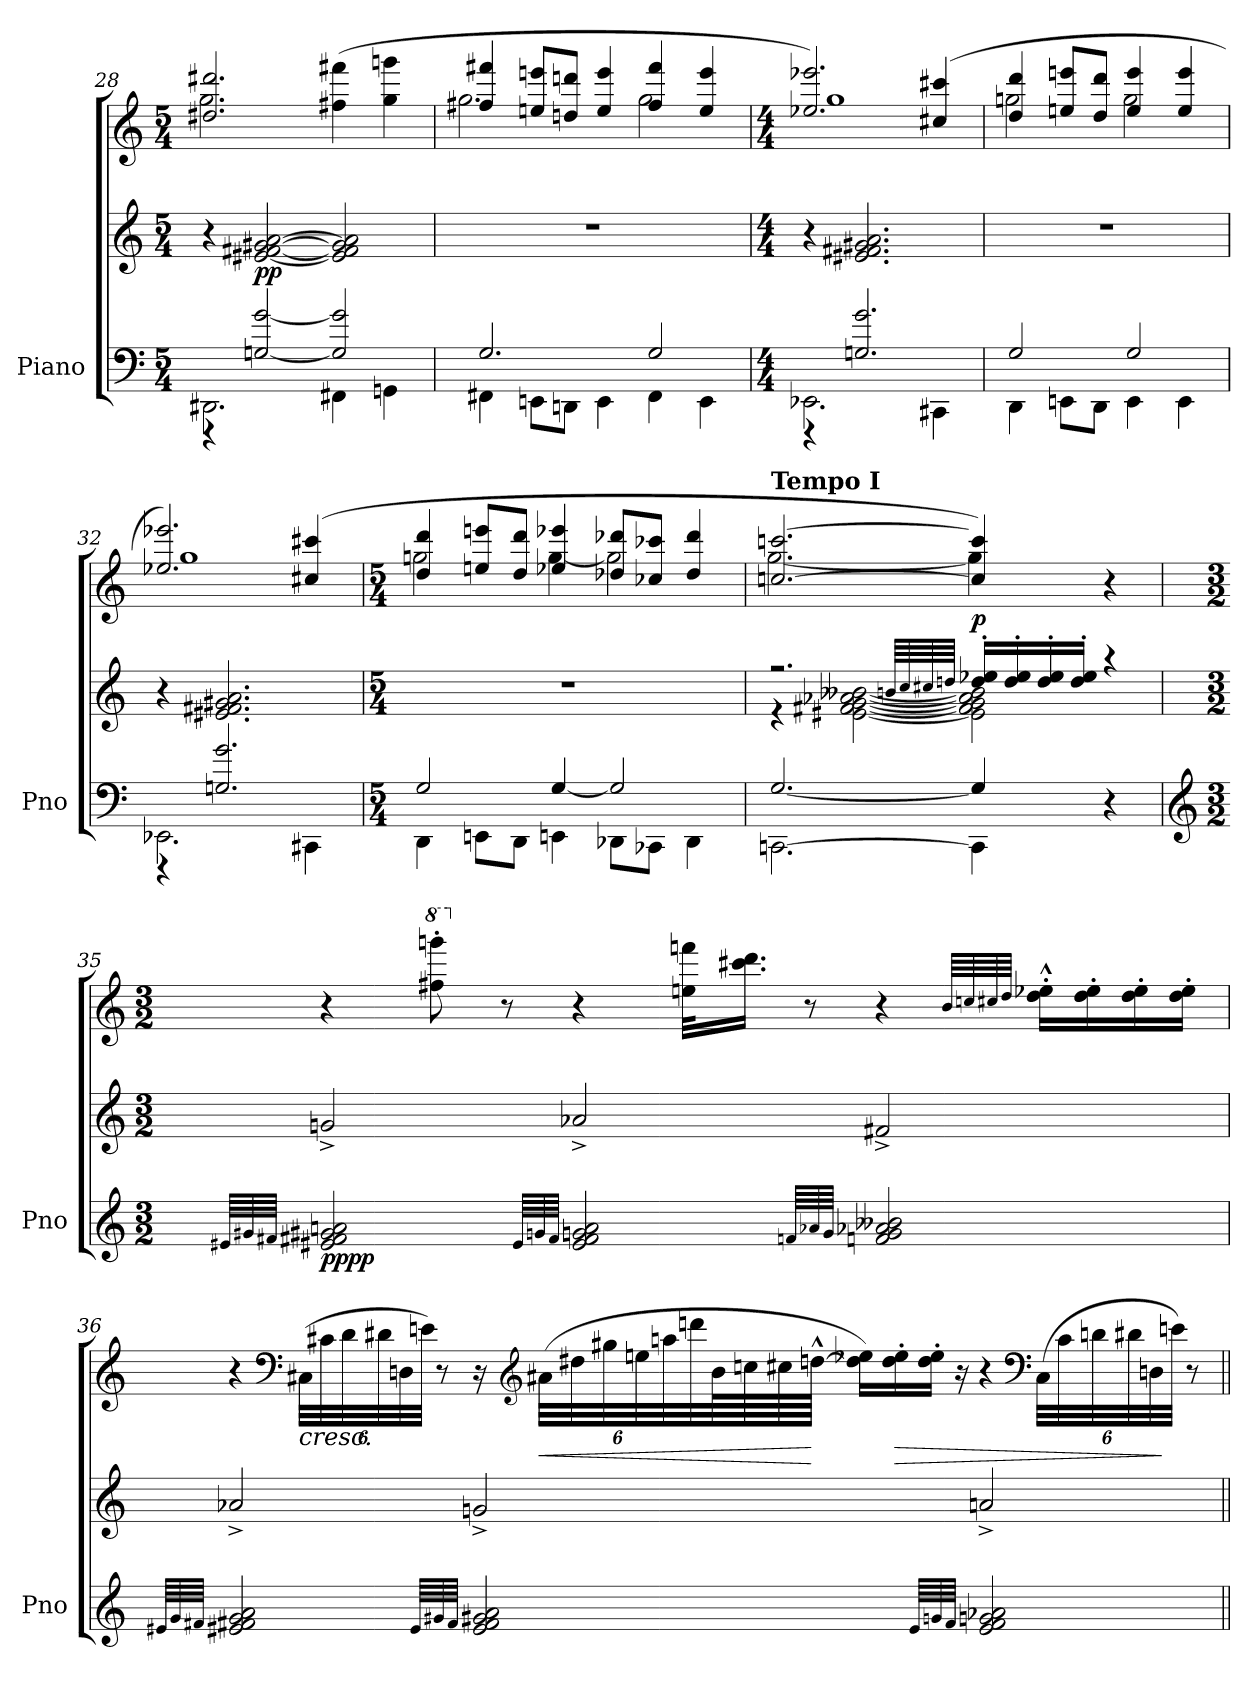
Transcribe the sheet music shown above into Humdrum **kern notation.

**kern	**kern	**kern	**dynam
*part1	*part1	*part1	*part1
*staff3	*staff2	*staff1	*staff1/2/3
*I"Piano	*	*	*
*I'Pno	*	*	*
!!LO:PB:g=z
*clefF4	*clefG2	*clefG2	*
*k[]	*k[]	*k[]	*
*M5/4	*M5/4	*M5/4	*
=28	=28	=28	=28
*^	*	*^	*
2.DD#X\	4r	4r	2.dd#X/ 2.ddd#X/	2.gg\	.
!	!	!	!	!	!LO:DY:b=2
.	[2Gn/ [2g/	[2e#X/ [2f#X/ [2g#X/ [2a/	.	.	pp
4FF#X\	2G/] 2g/]	2e#/] 2f#/] 2g#/] 2a/]	(>4ff#X\ 4fff#X\	2ryy	.
4GGni\	.	.	4gg\ 4gggni\	.	.
=29	=29	=29	=29	=29	=29
4FF#X\	2.G/	4%5r	4ff#X/ 4fff#X/	2.gg\	.
8EEni\L	.	.	8eeni/ 8eeeni/L	.	.
8DDni\J	.	.	8ddni/ 8dddni/J	.	.
4EE\	.	.	4ee/ 4eee/	.	.
4FF#\	2G/	.	4ff#/ 4fff#/	2gg\	.
4EE\	.	.	4ee/ 4eee/	.	.
=30	=30	=30	=30	=30	=30
*M4/4	*	*M4/4	*M4/4	*	*
2.EE-X\	4r	4r	2.ee-X/ 2.eee-X/)	1gg	.
.	2.Gn/ 2.g/	2.e#X/ 2.f#X/ 2.g#X/ 2.a/	.	.	.
4CC#X\	.	.	(>4cc#X/ 4ccc#X/	.	.
=31	=31	=31	=31	=31	=31
4DD\	2G/	1r	4dd/ 4ddd/	2ggni\	.
8EEni\L	.	.	8eeni/ 8eeeni/L	.	.
8DD\J	.	.	8dd/ 8ddd/J	.	.
4EE\	2G/	.	4ee/ 4eee/	2gg\	.
4EE\	.	.	4ee/ 4eee/	.	.
!!LO:LB:g=z	!!
=32	=32	=32	=32	=32	=32
2.EE-X\	4r	4r	2.ee-X/ 2.eee-X/)	1gg	.
.	2.Gn/ 2.g/	2.e#X/ 2.f#X/ 2.g#X/ 2.a/	.	.	.
4CC#X\	.	.	(>4cc#X/ 4ccc#X/	.	.
=33	=33	=33	=33	=33	=33
*M5/4	*	*M5/4	*M5/4	*	*
4DD\	2G/	4%5r	4dd/ 4ddd/	2ggni\	.
8EEni\L	.	.	8eeni/ 8eeeni/L	.	.
8DD\J	.	.	8dd/ 8ddd/J	.	.
4EEn\	[4G/	.	4ee-X/ 4eee-X/	[4gg\	.
8DD-X\L	2G/]	.	8dd-X/ 8ddd-X/L	2gg\]	.
8CC-X\J	.	.	8cc-X/ 8ccc-X/J	.	.
4DD-\	.	.	4dd-/ 4ddd-/	.	.
!!LO:LB:g=z	!!
=34	=34	=34	=34	=34	=34
*	*	*	*MM72	*	*
*	*	*^	*	*	*
!	!	!	!	!LO:TX:a:B:t=Tempo I	!	!
[2.CCni\	[2.G/	2.r	4r	[2.ccni/ [2.cccni/	[2.gg\	.
.	.	.	[2e#X\ [2f#X\ [2g\ [2a-X\ [2b--X\	.	.	.
.	.	64qbn/LLLL	.	.	.	.
.	.	64qcc/	.	.	.	.
.	.	64qcc#X/	.	.	.	.
.	.	64qddni/JJJJ	.	.	.	.
!	!	!	!	!	!	!LO:DY:a=2
4CC\]	4G/]	16dd/' 16ee-X/'LL	2e#\] 2f#\] 2g\] 2a-\] 2b--\]	4cc/] 4ccc/])	4gg\]	p
.	.	16dd/' 16ee-/'	.	.	.	.
.	.	16dd/' 16ee-/'	.	.	.	.
.	.	16dd/' 16ee-/'JJ	.	.	.	.
4ryy	4r	4r	.	4r	4ryy	.
*v	*v	*	*	*	*	*
*	*v	*v	*	*	*
*	*	*v	*v	*
!!LO:PB:g=z
=35	=35	=35	=35
*clefG2	*	*	*
*M3/2	*M3/2	*M3/2	*
64qe#X/LLLL	.	.	.
64qg#X/	.	.	.
64qf#X/JJJJ	.	.	.
!	!	!	!LO:DY:b=3
!	!	!	!LO:DY:n=1:b=2
2e#/ 2f#/ 2g#/ 2ani/	2gn^/	4r	pp pp
*	*	*8va	*
.	.	8fff#X\' 8ggggni\'	.
*	*	*X8va	*
.	.	8r	.
64qe#/LLLL	.	.	.
64qgn/	.	.	.
64qf#/JJJJ	.	.	.
2e#/ 2f#/ 2g/ 2a/	2a-X^/	4r	.
.	.	32eeni\ 32fffn\KLL	.
.	.	16.ccc#X\ 16.ddd\JJ	.
.	.	8r	.
64qfn/LLLL	.	.	.
64qa-X/	.	.	.
64qg/JJJJ	.	.	.
2f/ 2g/ 2a-/ 2b--X/	2f#X^/	4r	.
.	.	64qb/LLLL	.
.	.	64qccni/	.
.	.	64qcc#X/	.
.	.	64qdd/JJJJ	.
.	.	16dd\'^^ 16ee-X\'^^LL	.
.	.	16dd\' 16ee-\'	.
.	.	16dd\' 16ee-\'	.
.	.	16dd\' 16ee-\'JJ	.
!!LO:LB:g=z
=36	=36	=36	=36
64qe#X/LLLL	.	.	.
64qg/	.	.	.
64qf#X/JJJJ	.	.	.
2e#/ 2f#/ 2g/ 2a/	2a-X^/	4r	.
*	*	*clefF4	*
*	*	*Xbrackettup	*
!	!	!	!LO:HP:b
.	.	(>48C#X\LLL	<
.	.	48c#X\	.
.	.	48d\	.
.	.	48d#X\	.
.	.	48Dni\	.
.	.	48en\JJJ)	.
.	.	8r	.
64qe#/LLLL	.	.	.
64qg#X/	.	.	.
64qf#/JJJJ	.	.	.
2e#/ 2f#/ 2g#/ 2a/	2gn^/	16r	.
*	*	*clefG2	*
!	!	!	!LO:HP:b
.	.	(>48a#X\LLL	<
.	.	48dd#X\	.
.	.	48gg#X\	.
.	.	48eeni\	.
.	.	48aani\	.
.	.	48dddni\	.
.	.	64b\L	.
.	.	64ccni\	.
.	.	64cc#X\	.
.	.	[64ddn^^\JJJJ	[
.	.	16dd\] 16ee-X\LL)	.
!	!	!	!LO:HP:b
.	.	16dd\' 16ee-\'	>
.	.	16dd\' 16ee-\'JJ	[
.	.	16r	.
64qe#i/LLLL	.	.	.
64qgn/	.	.	.
64qf#/JJJJ	.	.	.
2e#/ 2f#/ 2g/ 2a-X/	2an^/	4r	.
*	*	*clefF4	*
.	.	(>48C#\LLL	.
.	.	48c#\	.
.	.	48dn\	.
.	.	48d#X\	.
.	.	48Dni\	.
.	.	48en\JJJ)	]
.	.	8r	.
=||	=||	=||	=||
*-	*-	*-	*-
